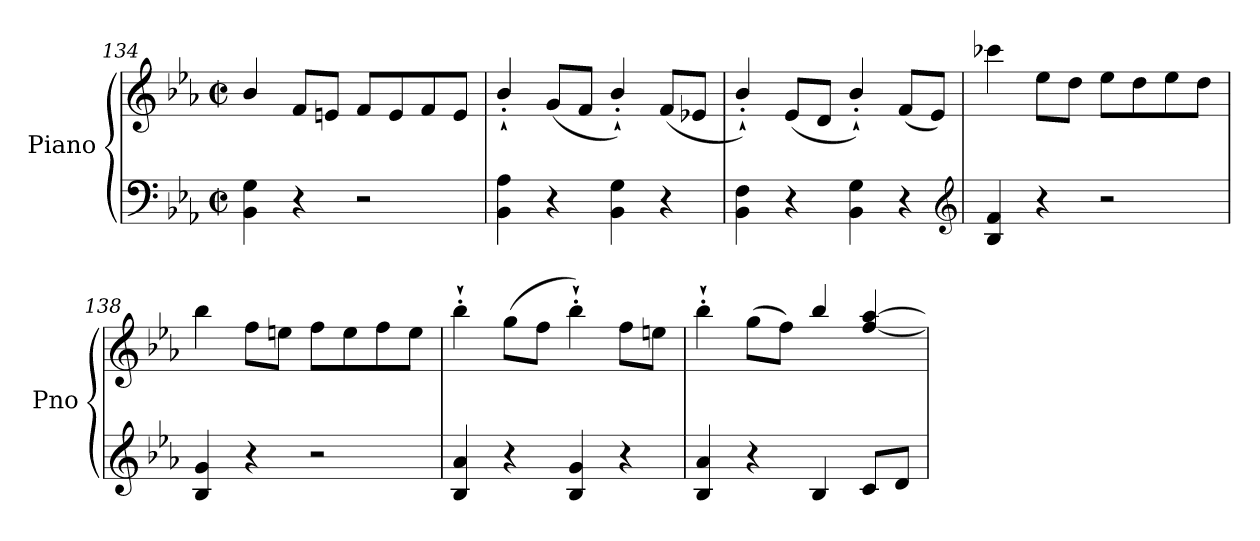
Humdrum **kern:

**kern	**kern
*part1	*part1
*staff2	*staff1
*I"Piano	*
*I'Pno	*
*clefF4	*clefG2
*k[b-e-a-]	*k[b-e-a-]
*E-:	*E-:
*M2/2	*M2/2
*met(c|)	*met(c|)
=134	=134
4BB-\ 4G\	4b-/
4r	8f/L
.	8en/J
2r	8f/L
.	8e/
.	8f/
.	8e/J
=135	=135
4BB-\ 4A-\	4b-`'/
4r	(8g/L
.	8f/J
4BB-\ 4G\	4b-`'/)
4r	(8f/L
.	8e-X/J
=136	=136
4BB-\ 4F\	4b-`'/)
4r	(8e-/L
.	8d/J
4BB-\ 4G\	4b-`'/)
4r	(8f/L
.	8e-/J)
*clefG2	*
=137	=137
4B-/ 4f/	4ccc-X\
4r	8ee-\L
.	8dd\J
2r	8ee-\L
.	8dd\
.	8ee-\
.	8dd\J
!!LO:LB:g=z
=138	=138
4B-/ 4g/	4bb-\
4r	8ff\L
.	8een\J
2r	8ff\L
.	8ee\
.	8ff\
.	8ee\J
=139	=139
4B-/ 4a-/	4bb-`'\
4r	(8gg\L
.	8ff\J
4B-/ 4g/	4bb-`'\)
4r	8ff\L
.	8een\J
=140	=140
4B-/ 4a-/	4bb-`'\
4r	(8gg\L
.	8ff\J)
4B-/	4bb-/
8c/L	[4ff/ [4aa-/
8d/J	.
=	=
*-	*-
